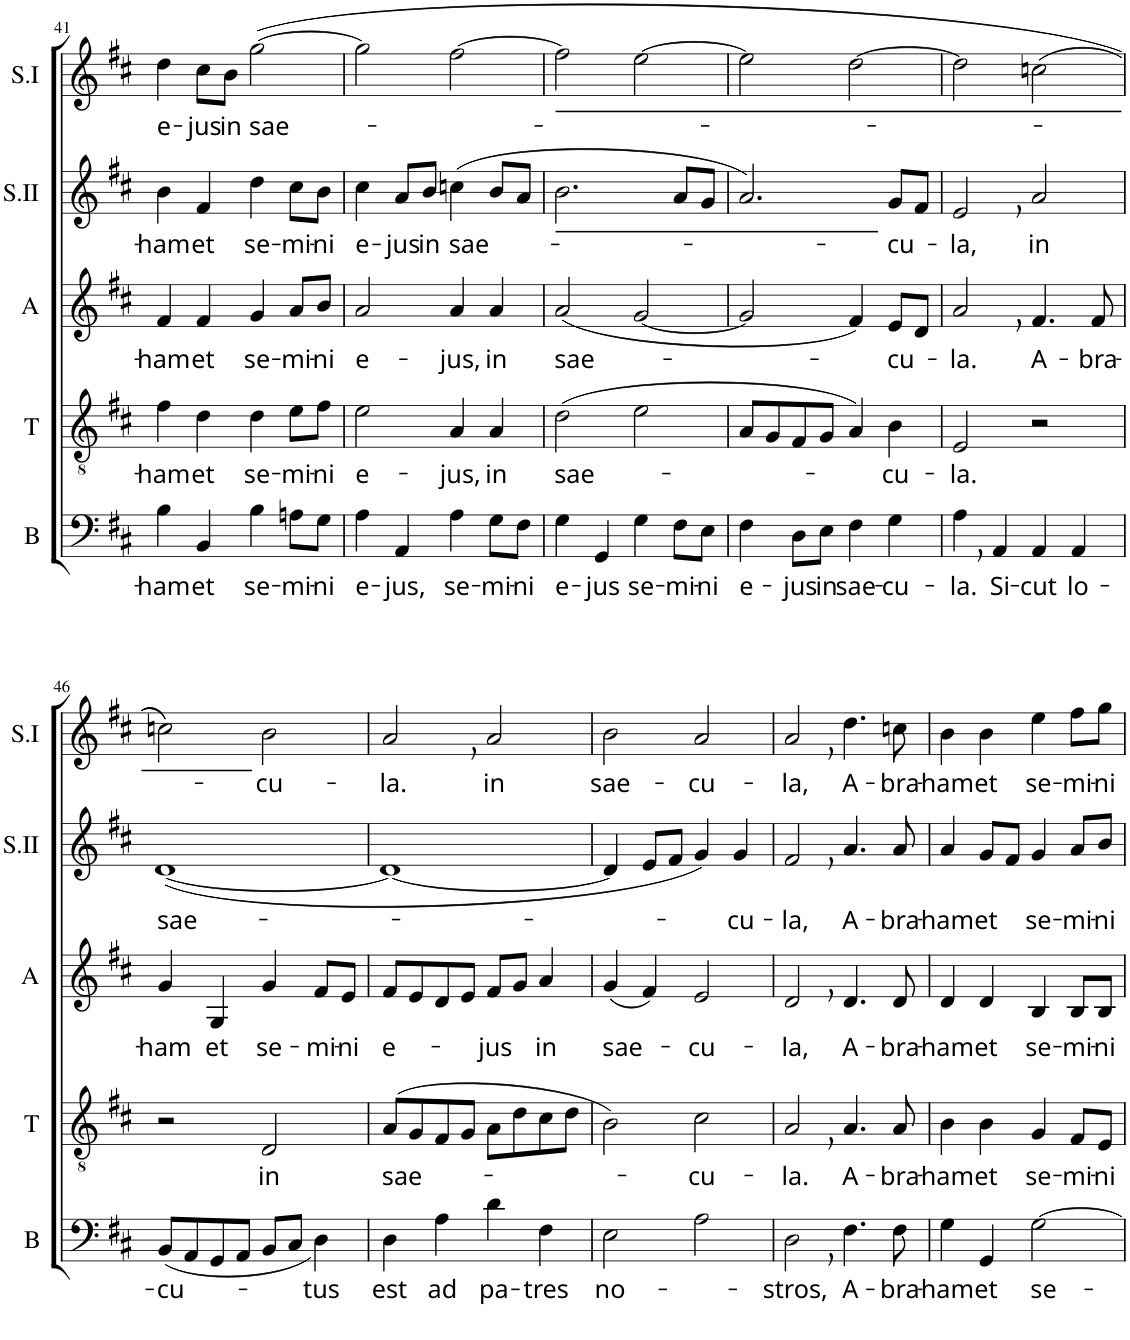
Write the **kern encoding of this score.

**kern	**text	**kern	**text	**kern	**text	**kern	**text	**kern	**text
*part5	*part5	*part4	*part4	*part3	*part3	*part2	*part2	*part1	*part1
*staff5	*staff5	*staff4	*staff4	*staff3	*staff3	*staff2	*staff2	*staff1	*staff1
*I"Bass	*	*I"Tenor	*	*I"Alti	*	*I"Sopran II	*	*I"Sopran I	*
*I'B	*	*I'T	*	*I'A	*	*I'S.II	*	*I'S.I	*
!!LO:PB:g=z
*clefF4	*	*clefGv2	*	*clefG2	*	*clefG2	*	*clefG2	*
*k[f#c#]	*	*k[f#c#]	*	*k[f#c#]	*	*k[f#c#]	*	*k[f#c#]	*
*D:	*	*D:	*	*D:	*	*D:	*	*D:	*
*M4/4	*	*M4/4	*	*M4/4	*	*M4/4	*	*M4/4	*
*met(c)	*	*met(c)	*	*met(c)	*	*met(c)	*	*met(c)	*
=41	=41	=41	=41	=41	=41	=41	=41	=41	=41
!	!LO:LY:b	!	!LO:LY:b	!	!LO:LY:b	!	!LO:LY:b	!	!LO:LY:b
4B\	-ham	4f#\	-ham	4f#/	-ham	4b\	-ham	4dd\	e-
!	!LO:LY:b	!	!LO:LY:b	!	!LO:LY:b	!	!LO:LY:b	!	!LO:LY:b
4BB/	et	4d\	et	4f#/	et	4f#/	et	8cc#\L	-jus
!	!	!	!	!	!	!	!	!	!LO:LY:b
.	.	.	.	.	.	.	.	8b\J	in
!	!LO:LY:b	!	!LO:LY:b	!	!LO:LY:b	!	!LO:LY:b	!	!LO:LY:b
4B\	se-	4d\	se-	4g/	se-	4dd\	se-	([2gg\	sae-
!	!LO:LY:b	!	!LO:LY:b	!	!LO:LY:b	!	!LO:LY:b	!	!
8An\L	-mi-	8e\L	-mi-	8a/L	-mi-	8cc#\L	-mi-	.	.
!	!LO:LY:b	!	!LO:LY:b	!	!LO:LY:b	!	!LO:LY:b	!	!
8G\J	-ni	8f#\J	-ni	8b/J	-ni	8b\J	-ni	.	.
=42	=42	=42	=42	=42	=42	=42	=42	=42	=42
!	!LO:LY:b	!	!LO:LY:b	!	!LO:LY:b	!	!LO:LY:b	!	!
4A\	e-	2e\	e-	2a/	e-	4cc#\	e-	2gg\]	.
!	!LO:LY:b	!	!	!	!	!	!LO:LY:b	!	!
4AA/	-jus,	.	.	.	.	8a/L	-jus	.	.
!	!	!	!	!	!	!	!LO:LY:b	!	!
.	.	.	.	.	.	8b/J	in	.	.
!	!LO:LY:b	!	!LO:LY:b	!	!LO:LY:b	!	!LO:LY:b	!	!
4A\	se-	4A/	-jus,	4a/	-jus,	(4ccn\	sae-	[2ff#\	.
!	!LO:LY:b	!	!LO:LY:b	!	!LO:LY:b	!	!	!	!
8G\L	-mi-	4A/	in	4a/	in	8b/L	.	.	.
!	!LO:LY:b	!	!	!	!	!	!	!	!
8F#\J	-ni	.	.	.	.	8a/J	.	.	.
=43	=43	=43	=43	=43	=43	=43	=43	=43	=43
!	!LO:LY:b	!	!LO:LY:b	!	!LO:LY:b	!	!	!	!
4G\	e-	(2d\	sae-	(2a/	sae-	2.b\	.	2ff#\]	.
!	!LO:LY:b	!	!	!	!	!	!	!	!
4GG/	-jus	.	.	.	.	.	.	.	.
!	!LO:LY:b	!	!	!	!	!	!	!	!
4G\	se-	2e\	.	[2g/	.	.	.	[2ee\	.
!	!LO:LY:b	!	!	!	!	!	!	!	!
8F#\L	-mi-	.	.	.	.	8a/L	.	.	.
!	!LO:LY:b	!	!	!	!	!	!	!	!
8E\J	-ni	.	.	.	.	8g/J	.	.	.
=44	=44	=44	=44	=44	=44	=44	=44	=44	=44
!	!LO:LY:b	!	!	!	!	!	!	!	!
4F#\	e-	8A/L	.	2g/]	.	2.a/)	.	2ee\]	.
.	.	8G/	.	.	.	.	.	.	.
!	!LO:LY:b	!	!	!	!	!	!	!	!
8D\L	-jus	8F#/	.	.	.	.	.	.	.
!	!LO:LY:b	!	!	!	!	!	!	!	!
8E\J	in	8G/J	.	.	.	.	.	.	.
!	!LO:LY:b	!	!	!	!	!	!	!	!
4F#\	sae-	4A/)	.	4f#/)	.	.	.	[2dd\	.
!	!LO:LY:b	!	!LO:LY:b	!	!LO:LY:b	!	!LO:LY:b	!	!
4G\	-cu-	4B\	-cu-	8e/L	-cu-	8g/L	-cu-	.	.
.	.	.	.	8d/J	.	8f#/J	.	.	.
=45	=45	=45	=45	=45	=45	=45	=45	=45	=45
!	!LO:LY:b	!	!LO:LY:b	!	!LO:LY:b	!	!LO:LY:b	!	!
4A,<\	-la.	2E/	-la.	2a,</	-la.	2e,</	-la,	2dd\]	.
!	!LO:LY:b	!	!	!	!	!	!	!	!
4AA/	Si-	.	.	.	.	.	.	.	.
!	!LO:LY:b	!	!	!	!LO:LY:b	!	!LO:LY:b	!	!
4AA/	-cut	2r	.	4.f#/	A-	2a/	in	(2ccn\	.
!	!LO:LY:b	!	!	!	!	!	!	!	!
4AA/	lo-	.	.	.	.	.	.	.	.
!	!	!	!	!	!LO:LY:b	!	!	!	!
.	.	.	.	8f#/	-bra-	.	.	.	.
!!LO:LB:g=z
=46	=46	=46	=46	=46	=46	=46	=46	=46	=46
!	!LO:LY:b	!	!	!	!LO:LY:b	!	!LO:LY:b	!	!
(<8BB/L	-cu-	2r	.	4g/	-ham	([1d	sae-	2ccn\))	.
8AA/	.	.	.	.	.	.	.	.	.
!	!	!	!	!	!LO:LY:b	!	!	!	!
8GG/	.	.	.	4G/	et	.	.	.	.
8AA/J	.	.	.	.	.	.	.	.	.
!	!	!	!LO:LY:b	!	!LO:LY:b	!	!	!	!LO:LY:b
8BB/L	.	2D/	in	4g/	se-	.	.	2b\	-cu-
8C#/J	.	.	.	.	.	.	.	.	.
!	!LO:LY:b	!	!	!	!LO:LY:b	!	!	!	!
4D\)	-tus	.	.	8f#/L	-mi-	.	.	.	.
!	!	!	!	!	!LO:LY:b	!	!	!	!
.	.	.	.	8e/J	-ni	.	.	.	.
=47	=47	=47	=47	=47	=47	=47	=47	=47	=47
!	!LO:LY:b	!	!LO:LY:b	!	!LO:LY:b	!	!	!	!LO:LY:b
4D\	est	(8A/L	sae-	8f#/L	e-	1d_	.	2a,</	-la.
.	.	8G/	.	8e/	.	.	.	.	.
!	!LO:LY:b	!	!	!	!	!	!	!	!
4A\	ad	8F#/	.	8d/	.	.	.	.	.
.	.	8G/J	.	8e/J	.	.	.	.	.
!	!LO:LY:b	!	!	!	!LO:LY:b	!	!	!	!LO:LY:b
4d\	pa-	8A\L	.	8f#/L	-jus	.	.	2a/	in
.	.	8d\	.	8g/J	.	.	.	.	.
!	!LO:LY:b	!	!	!	!LO:LY:b	!	!	!	!
4F#\	-tres	8c#\	.	4a/	in	.	.	.	.
.	.	8d\J	.	.	.	.	.	.	.
=48	=48	=48	=48	=48	=48	=48	=48	=48	=48
!	!LO:LY:b	!	!	!	!LO:LY:b	!	!	!	!LO:LY:b
2E\	no-	2B\)	.	(4g/	sae-	4d/]	.	2b\	sae-
.	.	.	.	4f#/)	.	8e/L	.	.	.
.	.	.	.	.	.	8f#/J	.	.	.
!	!LO:LY:b	!	!LO:LY:b	!	!LO:LY:b	!	!	!	!LO:LY:b
2A\	-­-	2c#\	-cu-	2e/	-cu-	4g/)	.	2a/	-cu-
!	!	!	!	!	!	!	!LO:LY:b	!	!
.	.	.	.	.	.	4g/	-cu-	.	.
=49	=49	=49	=49	=49	=49	=49	=49	=49	=49
!	!LO:LY:b	!	!LO:LY:b	!	!LO:LY:b	!	!LO:LY:b	!	!LO:LY:b
2D,<\	-stros,	2A,</	-la.	2d,</	-la,	2f#,</	-la,	2a,</	-la,
!	!LO:LY:b	!	!LO:LY:b	!	!LO:LY:b	!	!LO:LY:b	!	!LO:LY:b
4.F#\	A-	4.A/	A-	4.d/	A-	4.a/	A-	4.dd\	A-
!	!LO:LY:b	!	!LO:LY:b	!	!LO:LY:b	!	!LO:LY:b	!	!LO:LY:b
8F#\	-bra-	8A/	-bra-	8d/	-bra-	8a/	-bra-	8ccn\	-bra-
=50	=50	=50	=50	=50	=50	=50	=50	=50	=50
!	!LO:LY:b	!	!LO:LY:b	!	!LO:LY:b	!	!LO:LY:b	!	!LO:LY:b
4G\	-ham	4B\	-ham	4d/	-ham	4a/	-ham	4b\	-ham
!	!LO:LY:b	!	!LO:LY:b	!	!LO:LY:b	!	!LO:LY:b	!	!LO:LY:b
4GG/	et	4B\	et	4d/	et	8g/L	et	4b\	et
.	.	.	.	.	.	8f#/J	.	.	.
!	!LO:LY:b	!	!LO:LY:b	!	!LO:LY:b	!	!LO:LY:b	!	!LO:LY:b
[2G\	se-	4G/	se-	4B/	se-	4g/	se-	4ee\	se-
!	!	!	!LO:LY:b	!	!LO:LY:b	!	!LO:LY:b	!	!LO:LY:b
.	.	8F#/L	-mi-	8B/L	-mi-	8a/L	-mi-	8ff#\L	-mi-
!	!	!	!LO:LY:b	!	!LO:LY:b	!	!LO:LY:b	!	!LO:LY:b
.	.	8E/J	-ni	8B/J	-ni	8b/J	-ni	8gg\J	-ni
=	=	=	=	=	=	=	=	=	=
*-	*-	*-	*-	*-	*-	*-	*-	*-	*-
